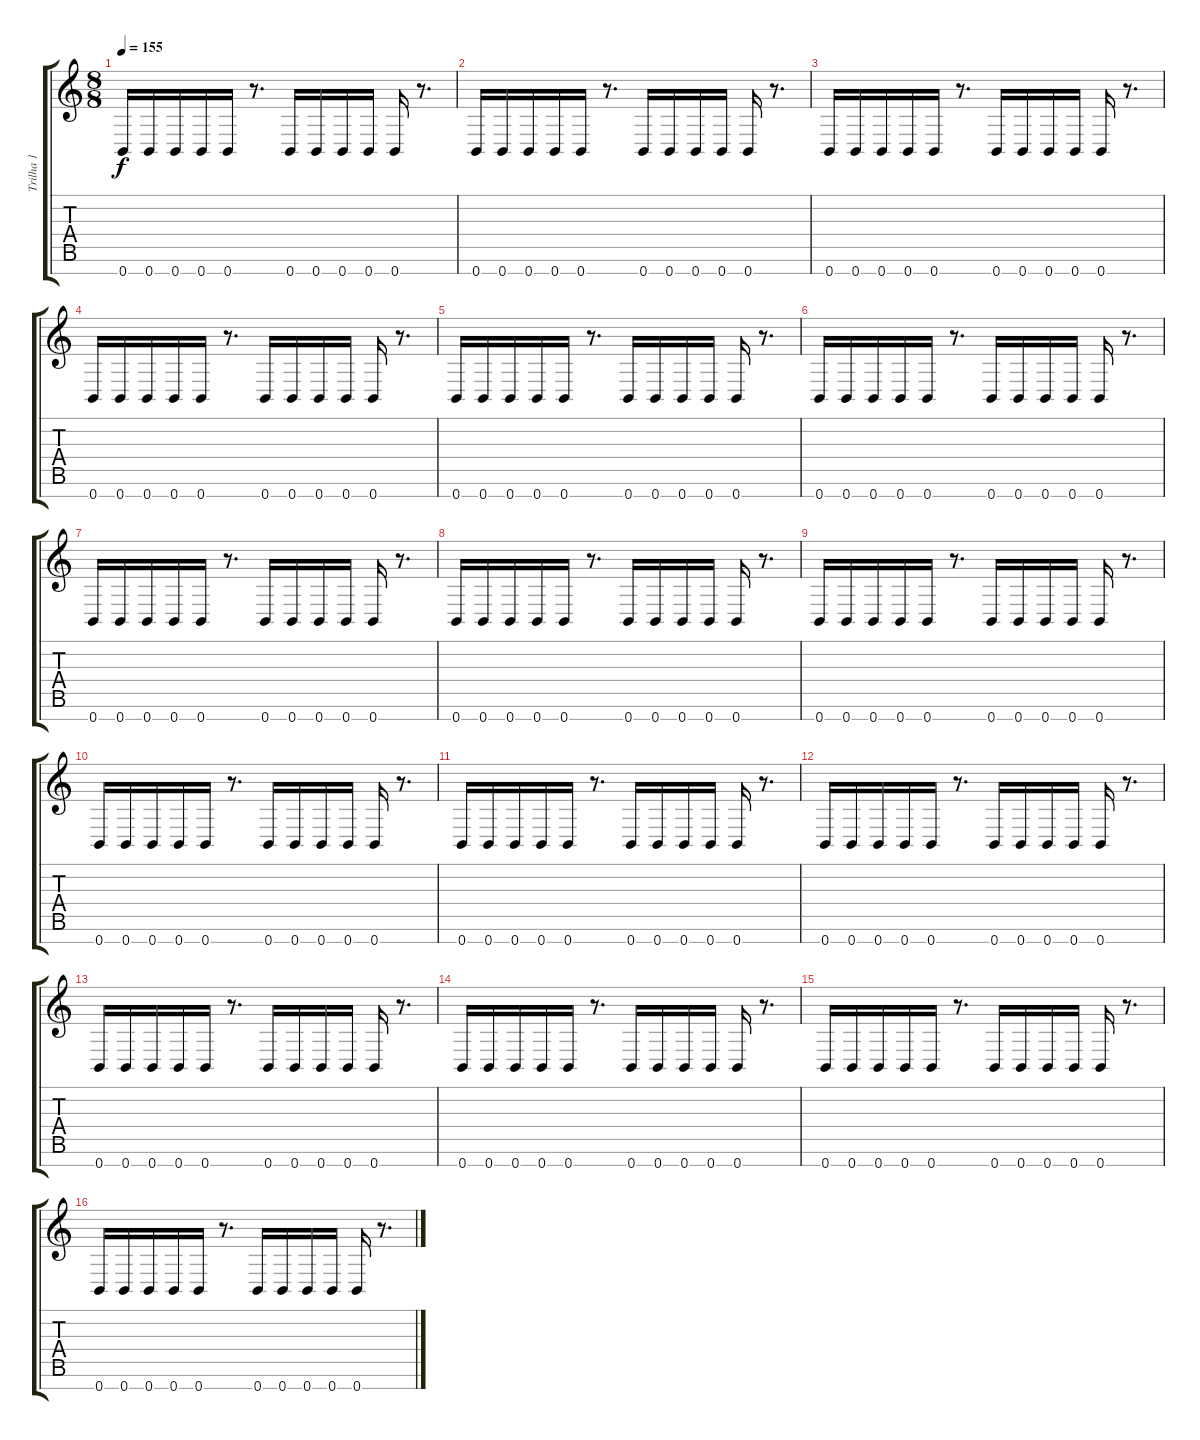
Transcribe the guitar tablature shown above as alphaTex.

\track ("Trilha 1" "Trilha 1") {instrument acousticguitarnylon}
\staff {score tabs}
\tuning (E4 B3 G3 D3 A2 E2 B1) {hide}
\ts (8 8)
\tempo 155
\clef g2
\ks c
0.7.16{dy f} 0.7.16 0.7.16 0.7.16 0.7.16 r.8{d} 0.7.16 0.7.16 0.7.16 0.7.16 0.7.16 r.8{d} |
0.7.16 0.7.16 0.7.16 0.7.16 0.7.16 r.8{d} 0.7.16 0.7.16 0.7.16 0.7.16 0.7.16 r.8{d} |
0.7.16 0.7.16 0.7.16 0.7.16 0.7.16 r.8{d} 0.7.16 0.7.16 0.7.16 0.7.16 0.7.16 r.8{d} |
0.7.16 0.7.16 0.7.16 0.7.16 0.7.16 r.8{d} 0.7.16 0.7.16 0.7.16 0.7.16 0.7.16 r.8{d} |
0.7.16 0.7.16 0.7.16 0.7.16 0.7.16 r.8{d} 0.7.16 0.7.16 0.7.16 0.7.16 0.7.16 r.8{d} |
0.7.16 0.7.16 0.7.16 0.7.16 0.7.16 r.8{d} 0.7.16 0.7.16 0.7.16 0.7.16 0.7.16 r.8{d} |
0.7.16 0.7.16 0.7.16 0.7.16 0.7.16 r.8{d} 0.7.16 0.7.16 0.7.16 0.7.16 0.7.16 r.8{d} |
0.7.16 0.7.16 0.7.16 0.7.16 0.7.16 r.8{d} 0.7.16 0.7.16 0.7.16 0.7.16 0.7.16 r.8{d} |
0.7.16 0.7.16 0.7.16 0.7.16 0.7.16 r.8{d} 0.7.16 0.7.16 0.7.16 0.7.16 0.7.16 r.8{d} |
0.7.16 0.7.16 0.7.16 0.7.16 0.7.16 r.8{d} 0.7.16 0.7.16 0.7.16 0.7.16 0.7.16 r.8{d} |
0.7.16 0.7.16 0.7.16 0.7.16 0.7.16 r.8{d} 0.7.16 0.7.16 0.7.16 0.7.16 0.7.16 r.8{d} |
0.7.16 0.7.16 0.7.16 0.7.16 0.7.16 r.8{d} 0.7.16 0.7.16 0.7.16 0.7.16 0.7.16 r.8{d} |
0.7.16 0.7.16 0.7.16 0.7.16 0.7.16 r.8{d} 0.7.16 0.7.16 0.7.16 0.7.16 0.7.16 r.8{d} |
0.7.16 0.7.16 0.7.16 0.7.16 0.7.16 r.8{d} 0.7.16 0.7.16 0.7.16 0.7.16 0.7.16 r.8{d} |
0.7.16 0.7.16 0.7.16 0.7.16 0.7.16 r.8{d} 0.7.16 0.7.16 0.7.16 0.7.16 0.7.16 r.8{d} |
0.7.16 0.7.16 0.7.16 0.7.16 0.7.16 r.8{d} 0.7.16 0.7.16 0.7.16 0.7.16 0.7.16 r.8{d}
